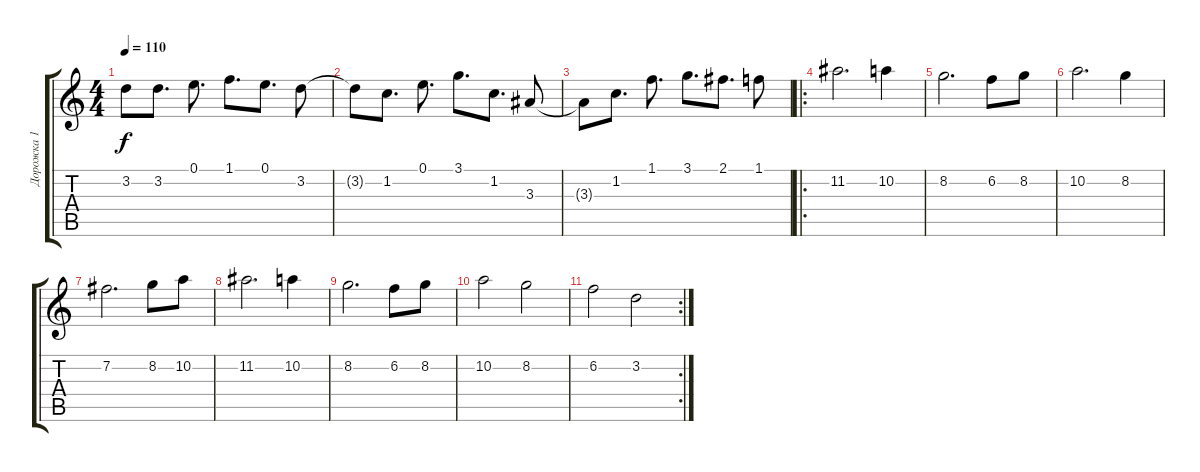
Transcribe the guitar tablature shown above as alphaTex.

\track ("Дорожка 1" "Дорожка 1") {instrument acousticguitarsteel}
\staff {score tabs}
\tuning (E4 B3 G3 D3 A2 E2) {hide}
\ts (4 4)
\tempo 110
\clef g2
\ks c
3.2{t}.8{dy f} 3.2.8{d} 0.1.8{d} 1.1.8{d} 0.1.8{d} 3.2.8 |
3.2{t}.8 1.2.8{d} 0.1.8{d} 3.1.8{d} 1.2.8{d} 3.3.8 |
3.3{t}.8 1.2.8{d} 1.1.8{d} 3.1.8{d} 2.1.8{d} 1.1.8 |
\ro
11.2.2{d instrument distortionguitar} 10.2.4 |
8.2.2{d} 6.2.8 8.2.8 |
10.2.2{d} 8.2.4 |
7.2.2{d} 8.2.8 10.2.8 |
11.2.2{d} 10.2.4 |
8.2.2{d} 6.2.8 8.2.8 |
10.2.2 8.2.2 |
\rc 2
6.2.2 3.2.2
